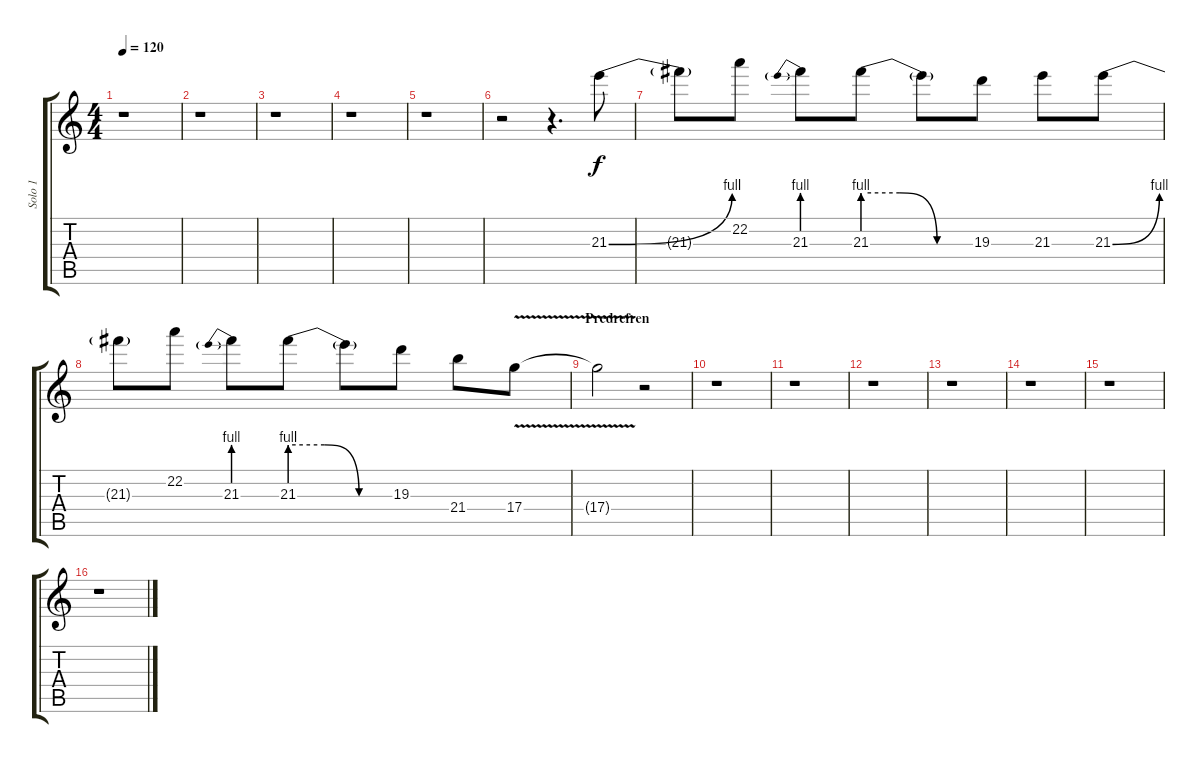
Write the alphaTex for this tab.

\track ("Solo 1" "Solo 1") {instrument distortionguitar}
\staff {score tabs}
\tuning (E4 B3 G3 D3 A2 E2) {hide}
\ts (4 4)
\tempo 120
\clef g2
\ks c
r.1{dy f} |
r.1 |
r.1 |
r.1 |
r.1 |
r.2 r.4{d} 21.3{be (bend 0 0 60 4)}.8 |
21.3{t}.8 22.2.8 21.3{be (prebend 0 4 60 4)}.8 21.3{be (custom 0 4 20 4 40 0 60 0)}.8 21.3{t}.8 19.3.8 21.3.8 21.3{be (bend 0 0 60 4)}.8 |
21.3{t}.8 22.2.8 21.3{be (prebend 0 4 60 4)}.8 21.3{be (custom 0 4 20 4 40 0 60 0)}.8 21.3{t}.8 19.3.8 21.4.8 17.4{v}.8 |
\section ("" "Predrefren")
17.4{t}.2 r.2 |
r.1 |
r.1 |
r.1 |
r.1 |
r.1 |
r.1 |
r.1
